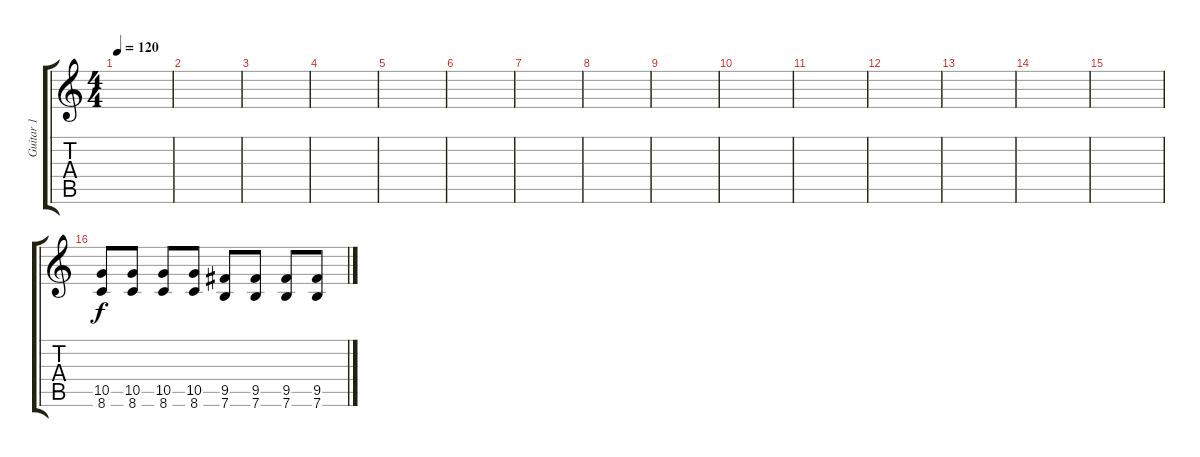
\track ("Guitar 1" "Guitar 1") {instrument distortionguitar}
\staff {score tabs}
\tuning (E4 B3 G3 D3 A2 E2) {hide}
\ts (4 4)
\tempo 120
\clef g2
\ks c
|
|
|
|
|
|
|
|
|
|
|
|
|
|
|
(10.5 8.6).8{volume 11} (10.5 8.6).8 (10.5 8.6).8 (10.5 8.6).8 (9.5 7.6).8 (9.5 7.6).8 (9.5 7.6).8 (9.5 7.6).8
